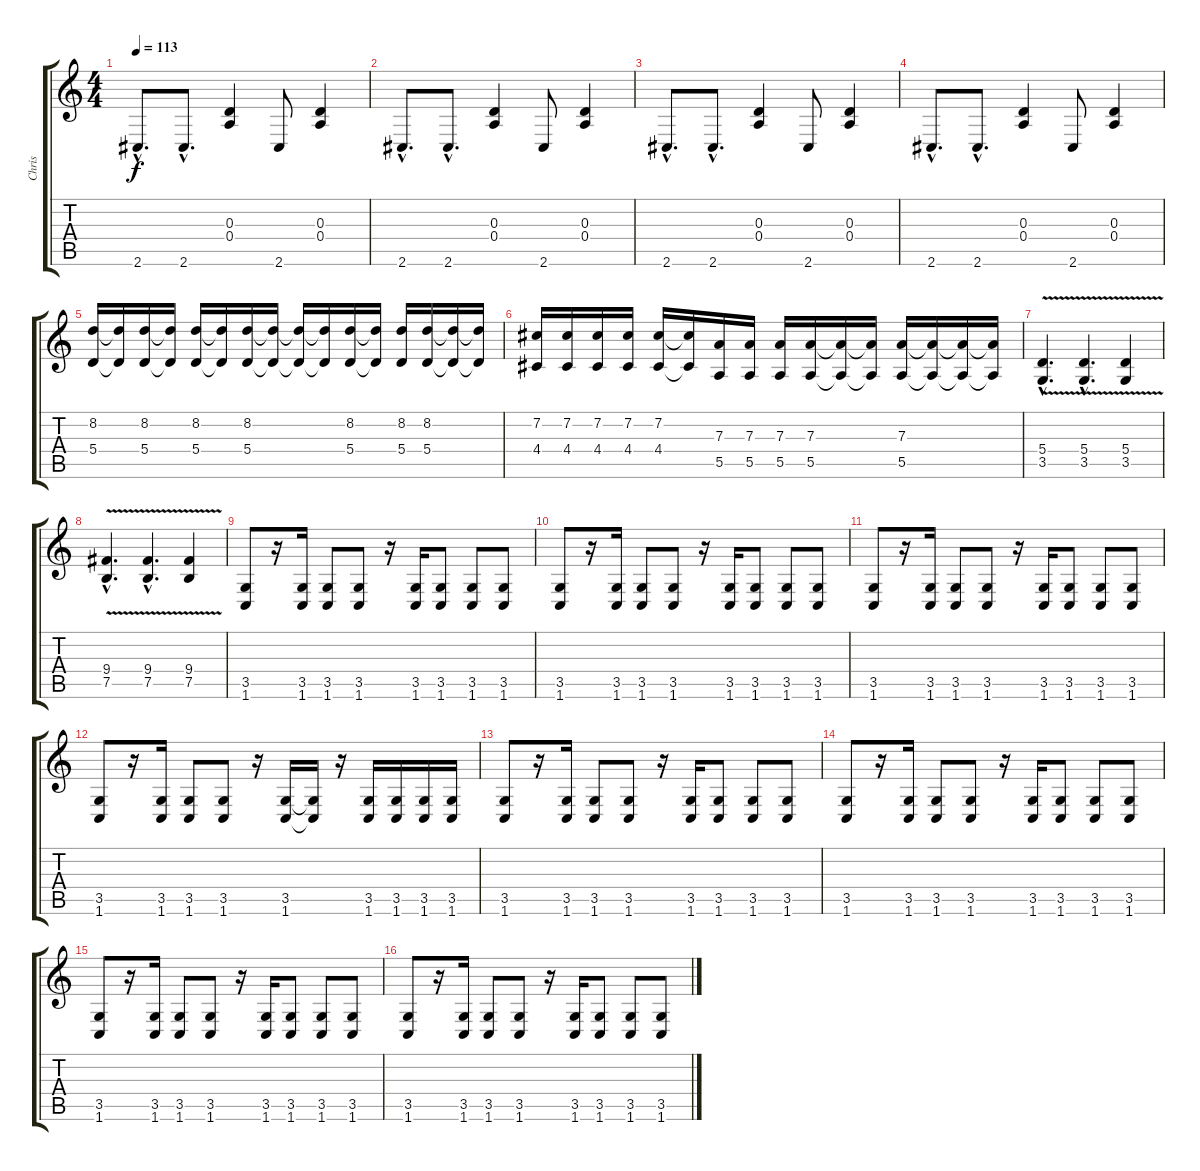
\track ("Chris" "Chris") {instrument distortionguitar}
\staff {score tabs}
\tuning (B3 Gb3 D3 A2 E2 B1) {hide}
\ts (4 4)
\tempo 113
\clef g2
\ks c
2.6{hac}.8{d dy f volume 12} 2.6{hac}.8{d} (0.3 0.4).4 2.6.8 (0.3 0.4).4 |
2.6{hac}.8{d} 2.6{hac}.8{d} (0.3 0.4).4 2.6.8 (0.3 0.4).4 |
2.6{hac}.8{d} 2.6{hac}.8{d} (0.3 0.4).4 2.6.8 (0.3 0.4).4 |
2.6{hac}.8{d} 2.6{hac}.8{d} (0.3 0.4).4 2.6.8 (0.3 0.4).4 |
(8.2 5.4).16{volume 8} (8.2{t} 5.4{t}).16 (8.2 5.4).16 (8.2{t} 5.4{t}).16 (8.2 5.4).16 (8.2{t} 5.4{t}).16 (8.2 5.4).16 (8.2{t} 5.4{t}).16 (8.2{t} 5.4{t}).16 (8.2{t} 5.4{t}).16 (8.2 5.4).16 (8.2{t} 5.4{t}).16 (8.2 5.4).16 (8.2 5.4).16 (8.2{t} 5.4{t}).16 (8.2{t} 5.4{t}).16 |
(7.2 4.4).16 (7.2 4.4).16 (7.2 4.4).16 (7.2 4.4).16 (7.2 4.4).16 (7.2{t} 4.4{t}).16 (7.3 5.5).16 (7.3 5.5).16 (7.3 5.5).16 (7.3 5.5).16 (7.3{t} 5.5{t}).16 (7.3{t} 5.5{t}).16 (7.3 5.5).16 (7.3{t} 5.5{t}).16 (7.3{t} 5.5{t}).16 (7.3{t} 5.5{t}).16 |
(5.4{v hac} 3.5{v hac}).4{d instrument electricguitarclean} (5.4{v hac} 3.5{v hac}).4{d} (5.4{v} 3.5{v}).4 |
(9.4{v hac} 7.5{v hac}).4{d} (9.4{v hac} 7.5{v hac}).4{d} (9.4{v} 7.5{v}).4 |
(3.5 1.6).8{instrument distortionguitar} r.16 (3.5 1.6).16 (3.5 1.6).8 (3.5 1.6).8 r.16 (3.5 1.6).16 (3.5 1.6).8 (3.5 1.6).8 (3.5 1.6).8 |
(3.5 1.6).8 r.16 (3.5 1.6).16 (3.5 1.6).8 (3.5 1.6).8 r.16 (3.5 1.6).16 (3.5 1.6).8 (3.5 1.6).8 (3.5 1.6).8 |
(3.5 1.6).8 r.16 (3.5 1.6).16 (3.5 1.6).8 (3.5 1.6).8 r.16 (3.5 1.6).16 (3.5 1.6).8 (3.5 1.6).8 (3.5 1.6).8 |
(3.5 1.6).8 r.16 (3.5 1.6).16 (3.5 1.6).8 (3.5 1.6).8 r.16 (3.5 1.6).16 (3.5{t} 1.6{t}).16 r.16 (3.5 1.6).16 (3.5 1.6).16 (3.5 1.6).16 (3.5 1.6).16 |
(3.5 1.6).8 r.16 (3.5 1.6).16 (3.5 1.6).8 (3.5 1.6).8 r.16 (3.5 1.6).16 (3.5 1.6).8 (3.5 1.6).8 (3.5 1.6).8 |
(3.5 1.6).8 r.16 (3.5 1.6).16 (3.5 1.6).8 (3.5 1.6).8 r.16 (3.5 1.6).16 (3.5 1.6).8 (3.5 1.6).8 (3.5 1.6).8 |
(3.5 1.6).8 r.16 (3.5 1.6).16 (3.5 1.6).8 (3.5 1.6).8 r.16 (3.5 1.6).16 (3.5 1.6).8 (3.5 1.6).8 (3.5 1.6).8 |
(3.5 1.6).8 r.16 (3.5 1.6).16 (3.5 1.6).8 (3.5 1.6).8 r.16 (3.5 1.6).16 (3.5 1.6).8 (3.5 1.6).8 (3.5 1.6).8
